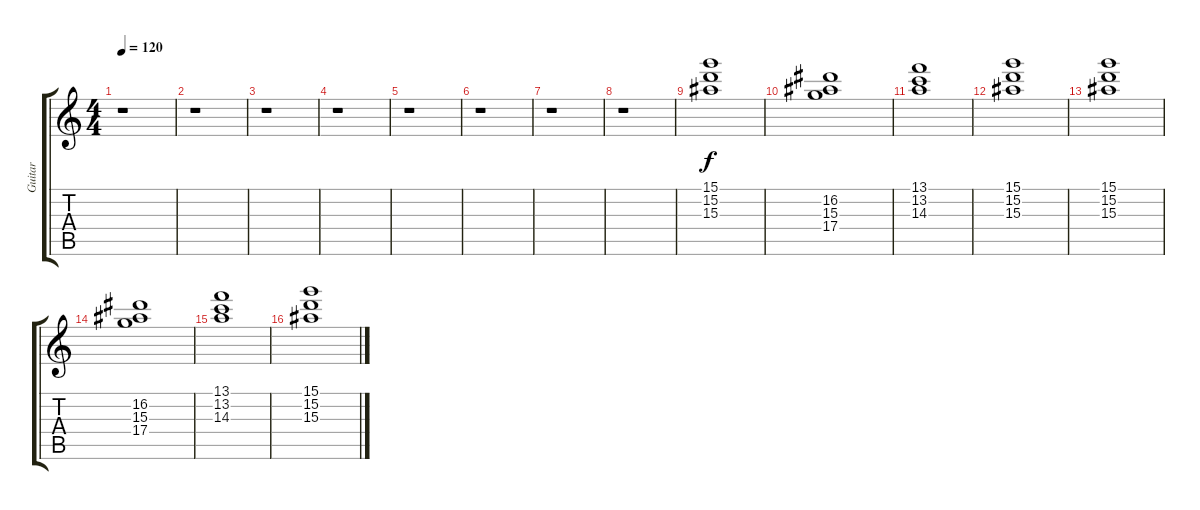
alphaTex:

\track ("Guitar" "Guitar") {instrument distortionguitar}
\staff {score tabs}
\tuning (E4 B3 G3 D3 A2 D2) {hide}
\ts (4 4)
\tempo 120
\clef g2
\ks c
r.1{dy fff} |
r.1 |
r.1 |
r.1 |
r.1 |
r.1 |
r.1 |
r.1 |
(15.1 15.2 15.3).1{dy f volume 9 instrument tremolostrings} |
(16.2 15.3 17.4).1 |
(13.1 13.2 14.3).1 |
(15.1 15.2 15.3).1 |
(15.1 15.2 15.3).1 |
(16.2 15.3 17.4).1 |
(13.1 13.2 14.3).1 |
(15.1 15.2 15.3).1
